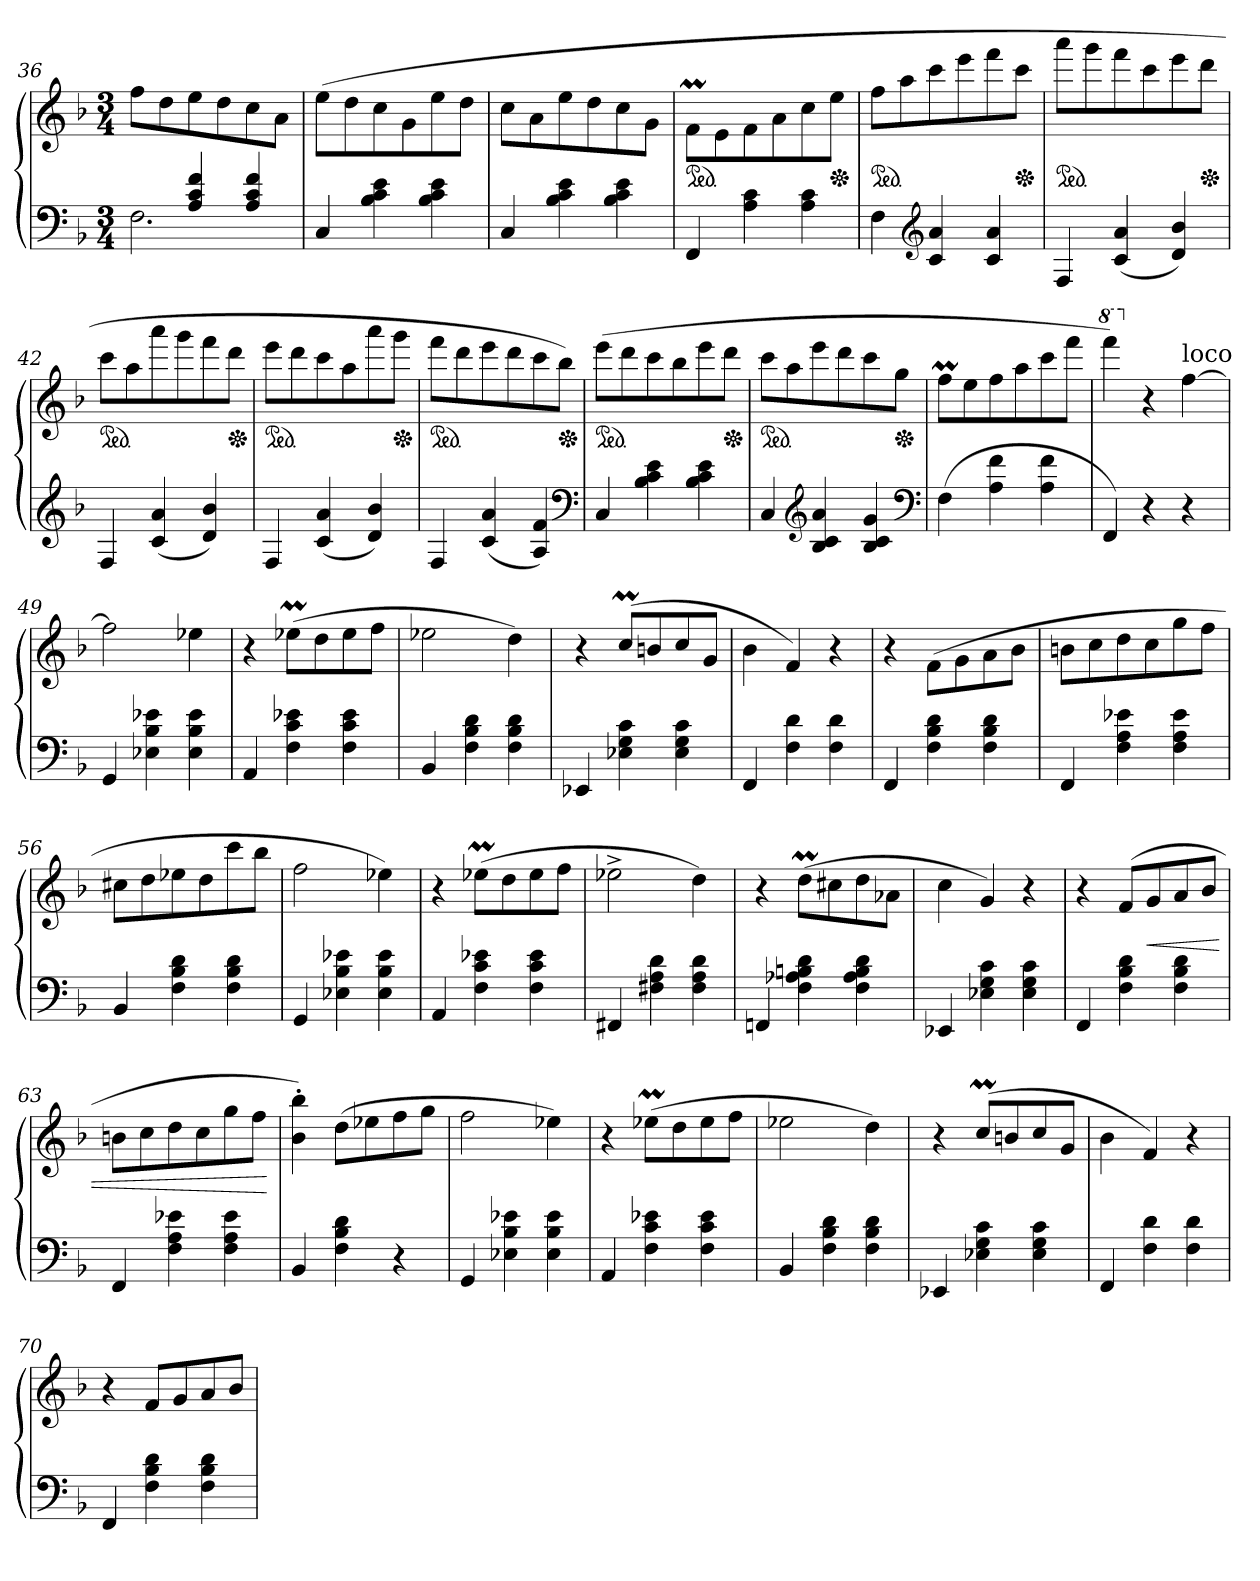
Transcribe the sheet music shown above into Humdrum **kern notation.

**kern	**kern	**dynam
*part1	*part1	*part1
*staff2	*staff1	*staff1/2
*clefF4	*clefG2	*
*k[b-]	*k[b-]	*
*M3/4	*M3/4	*
=36	=36	=36
*^	*	*
4ryy	2.F	8ffL	.
.	.	8dd	.
4A 4c 4f	.	8ee	.
.	.	8dd	.
4A 4c 4f	.	8cc	.
.	.	8aJ	.
*v	*v	*	*
=37	=37	=37
4C/	(8eeL	.
.	8dd	.
4B- 4c 4e	8cc	.
.	8g	.
4B- 4c 4e	8ee	.
.	8ddJ	.
=38	=38	=38
4C/	8ccL	.
.	8a	.
4B- 4c 4e	8ee	.
.	8dd	.
4B- 4c 4e	8cc	.
.	8gJ	.
=39	=39	=39
*	*ped	*
4FF	8fM\L	.
.	8e	.
4A 4c	8f	.
.	8a	.
4A 4c	8cc	.
*	*Xped	*
.	8eeJ	.
=40	=40	=40
*	*ped	*
4F	8ffL	.
.	8aa	.
*clefG2	*	*
4c 4a	8ccc	.
.	8eee	.
4c 4a	8fff	.
*	*Xped	*
.	8cccJ	.
=41	=41	=41
*	*ped	*
4F	8aaaL	.
.	8ggg	.
(4c 4a	8fff	.
.	8ccc	.
4d 4b-)	8eee	.
*	*Xped	*
.	8dddJ	.
=42	=42	=42
*	*ped	*
4F	8cccL	.
.	8aa	.
(4c 4a	8aaa	.
.	8ggg	.
4d 4b-)	8fff	.
*	*Xped	*
.	8dddJ	.
=43	=43	=43
*	*ped	*
4F	8eeeL	.
.	8ddd	.
(4c 4a	8ccc	.
.	8aa	.
4d 4b-)	8aaa	.
*	*Xped	*
.	8gggJ	.
=44	=44	=44
*	*ped	*
4F	8fffL	.
.	8ddd	.
(4c 4a	8eee	.
.	8ddd	.
4A 4f)	8ccc	.
*	*Xped	*
.	8bb-J)	.
*clefF4	*	*
=45	=45	=45
*	*ped	*
4C/	(8eeeL	.
.	8ddd	.
4B- 4c 4e	8ccc	.
.	8bb-	.
4B- 4c 4e	8eee	.
*	*Xped	*
.	8dddJ	.
=46	=46	=46
*	*ped	*
4C/	8cccL	.
.	8aa	.
*clefG2	*	*
4B- 4c 4a	8eee	.
.	8ddd	.
4B- 4c 4g	8ccc	.
*	*Xped	*
.	8ggJ	.
*clefF4	*	*
=47	=47	=47
(4F	8ffM\L	.
.	8ee	.
4A 4f	8ff	.
.	8aa	.
4A 4f	8ccc	.
.	8fffJ	.
=48	=48	=48
*	*8va	*
4FF)	4ffff)	.
*	*X8va	*
4r	4r	.
!	!LO:TX:a:t=loco	!
4r	[4ff	.
=49	=49	=49
4GG	2ff]	.
4E-X 4B- 4e-X	.	.
4E- 4B- 4e-	4ee-X	.
=50	=50	=50
4AA	4r	.
4F 4c 4e-X	(8ee-XML	.
.	8dd	.
4F 4c 4e-	8ee-	.
.	8ffJ	.
=51	=51	=51
4BB-	2ee-X	.
4F 4B- 4d	.	.
4F 4B- 4d	4dd)	.
=52	=52	=52
4EE-X	4r	.
4E-X 4G 4c	(8ccML	.
.	8bn	.
4E- 4G 4c	8cc	.
.	8gJ	.
=53	=53	=53
4FF	4b-	.
4F 4d	4f)	.
4F 4d	4r	.
=54	=54	=54
4FF	4r	.
4F 4B- 4d	(>8f\L	.
.	8g	.
4F 4B- 4d	8a	.
.	8b-J	.
=55	=55	=55
4FF	8bnL	.
.	8cc	.
4F 4A 4e-X	8dd	.
.	8cc	.
4F 4A 4e-	8gg	.
.	8ffJ	.
=56	=56	=56
4BB-	8cc#XL	.
.	8dd	.
4F 4B- 4d	8ee-X	.
.	8dd	.
4F 4B- 4d	8ccc	.
.	8bb-J	.
=57	=57	=57
4GG	2ff	.
4E-X 4B- 4e-X	.	.
4E- 4B- 4e-	4ee-X)	.
=58	=58	=58
4AA	4r	.
4F 4c 4e-X	(8ee-XML	.
.	8dd	.
4F 4c 4e-	8ee-	.
.	8ffJ	.
=59	=59	=59
4FF#X	2ee-X^	.
4F#X 4A 4d	.	.
4F# 4A 4d	4dd)	.
=60	=60	=60
4FFn	4r	.
4F 4A-X 4Bn 4d	(8ddML	.
.	8cc#X	.
4F 4A- 4B 4d	8dd	.
.	8a-XJ	.
=61	=61	=61
4EE-X	4cc	.
4E-X 4G 4c	4g/)	.
4E- 4G 4c	4r	.
=62	=62	=62
4FF	4r	.
4F 4B- 4d	(>8f/L	.
.	8g	<
4F 4B- 4d	8a	.
.	8b-J	.
=63	=63	=63
4FF	8bnL	.
.	8cc	.
4F 4A 4e-X	8dd	.
.	8cc	.
4F 4A 4e-	8gg	.
.	8ffJ	.
.	.	[
=64	=64	=64
4BB-	4b-' 4bb-')	.
4F 4B- 4d	(8ddL	.
.	8ee-X	.
4r	8ff	.
.	8ggJ	.
=65	=65	=65
4GG	2ff	.
4E-X 4B- 4e-X	.	.
4E- 4B- 4e-	4ee-X)	.
=66	=66	=66
4AA	4r	.
4F 4c 4e-X	(8ee-XML	.
.	8dd	.
4F 4c 4e-	8ee-	.
.	8ffJ	.
=67	=67	=67
4BB-	2ee-X	.
4F 4B- 4d	.	.
4F 4B- 4d	4dd)	.
=68	=68	=68
4EE-X	4r	.
4E-X 4G 4c	(8ccML	.
.	8bn	.
4E- 4G 4c	8cc	.
.	8gJ	.
=69	=69	=69
4FF	4b-	.
4F 4d	4f/)	.
4F 4d	4r	.
=70	=70	=70
4FF	4r	.
4F 4B- 4d	8f/L	.
.	8g	.
4F 4B- 4d	8a	.
.	8b-J	.
=	=	=
*-	*-	*-
